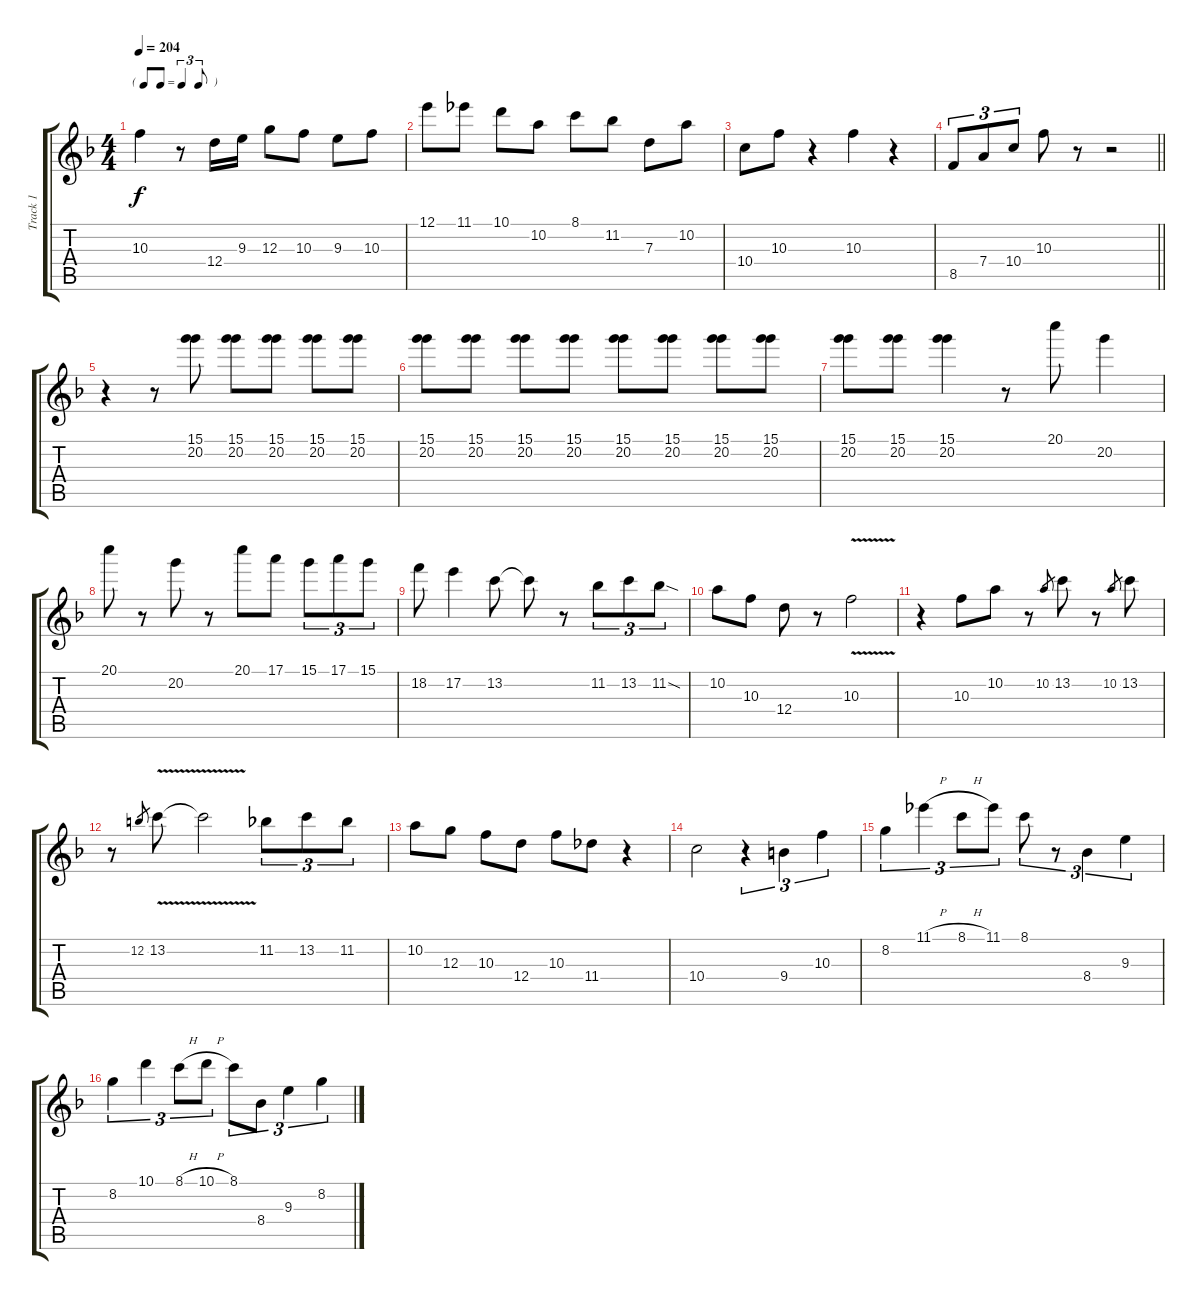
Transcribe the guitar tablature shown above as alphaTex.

\track ("Track 1" "Track 1") {instrument acousticguitarsteel}
\staff {score tabs}
\tuning (E4 B3 G3 D3 A2 E2) {hide}
\ts (4 4)
\tf triplet8th
\tempo 204
\clef g2
\ks f
10.3{t}.4{dy f} r.8 12.4.16 9.3.16 12.3.8 10.3.8 9.3.8 10.3.8 |
12.1.8 11.1.8 10.1.8 10.2.8 8.1.8 11.2.8 7.3.8 10.2.8 |
10.4.8 10.3.8 r.4 10.3.4 r.4 |
\barLineRight lightlight
8.5.8{tu (3 2)} 7.4.8{tu (3 2)} 10.4.8{tu (3 2)} 10.3.8 r.8 r.2 |
r.4 r.8 (15.1 20.2).8 (15.1 20.2).8 (15.1 20.2).8 (15.1 20.2).8 (15.1 20.2).8 |
(15.1 20.2).8 (15.1 20.2).8 (15.1 20.2).8 (15.1 20.2).8 (15.1 20.2).8 (15.1 20.2).8 (15.1 20.2).8 (15.1 20.2).8 |
(15.1 20.2).8 (15.1 20.2).8 (15.1 20.2).4 r.8 20.1.8 20.2.4 |
20.1.8 r.8 20.2.8 r.8 20.1.8 17.1.8 15.1.8{tu (3 2)} 17.1.8{tu (3 2)} 15.1.8{tu (3 2)} |
18.2.8 17.2.4 13.2.8 13.2{t}.8 r.8 11.2.8{tu (3 2)} 13.2.8{tu (3 2)} 11.2{sod}.8{tu (3 2)} |
10.2.8 10.3.8 12.4.8 r.8 10.3{v}.2 |
r.4 10.3.8 10.2.8 r.8 10.2.8{gr} 13.2.8 r.8 10.2.8{gr} 13.2.8 |
r.8 12.2.8{gr} 13.2{v}.8 13.2{t}.2 11.2.8{tu (3 2)} 13.2.8{tu (3 2)} 11.2.8{tu (3 2)} |
10.2.8 12.3.8 10.3.8 12.4.8 10.3.8 11.4.8 r.4 |
10.4.2 r.4{tu (3 2)} 9.4.4{tu (3 2)} 10.3.4{tu (3 2)} |
8.2.4{tu (3 2)} 11.1{h}.4{tu (3 2)} 8.1{h}.8{tu (3 2)} 11.1.8{tu (3 2)} 8.1.8{tu (3 2)} r.8{tu (3 2)} 8.4.4{tu (3 2)} 9.3.4{tu (3 2)} |
8.2.4{tu (3 2)} 10.1.4{tu (3 2)} 8.1{h}.8{tu (3 2)} 10.1{h}.8{tu (3 2)} 8.1.8{tu (3 2)} 8.4.8{tu (3 2)} 9.3.4{tu (3 2)} 8.2.4{tu (3 2)}
